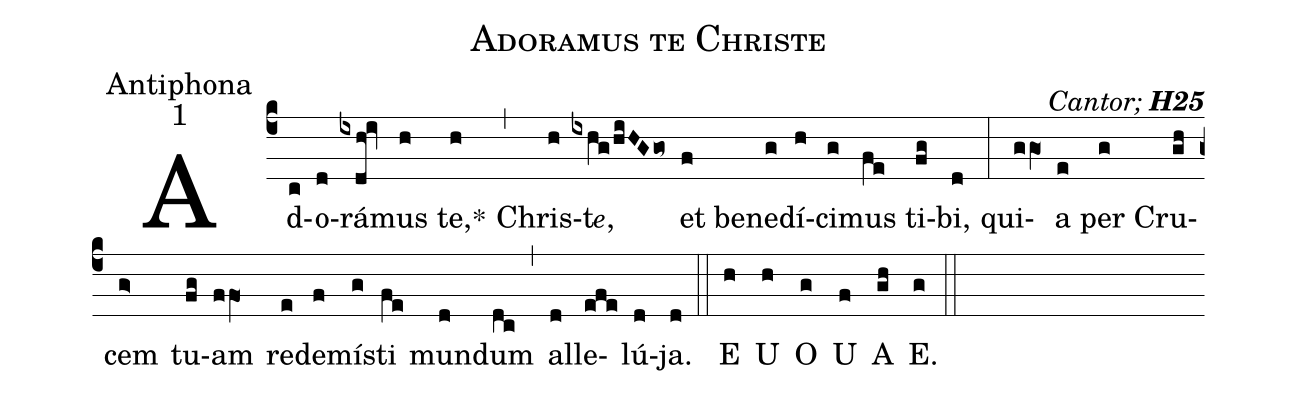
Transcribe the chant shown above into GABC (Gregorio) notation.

name:Adoramus te Christe;
office-part:Antiphona;
mode:1;
commentary:{\itshape\mdseries Cantor;\/} {\bfseries H25};
%%
(c4) Ad(c)o(d)rá(ixdh!iv)mus(h) te,<sp>*</sp>(h) (,)
Chris(h)t<e>e</e>,(ixhg/hiHGgo~) et be(f)ne(g)dí(h)ci(g)mus(fe) ti(fg)bi,(d) (:)
qui(ggO1)a(e) per(g) Cru(gh)cem(g>) tu(fg)am(ffO1) re(e)de(f)mí(g)sti(fe) mun(d)dum(dc) (,)
al(d)le(efe)lú(d)ja.(d) (::)
<eu>  E(h) U(h) O(g) U(f) A(gh) E.(g) </eu> (::)
